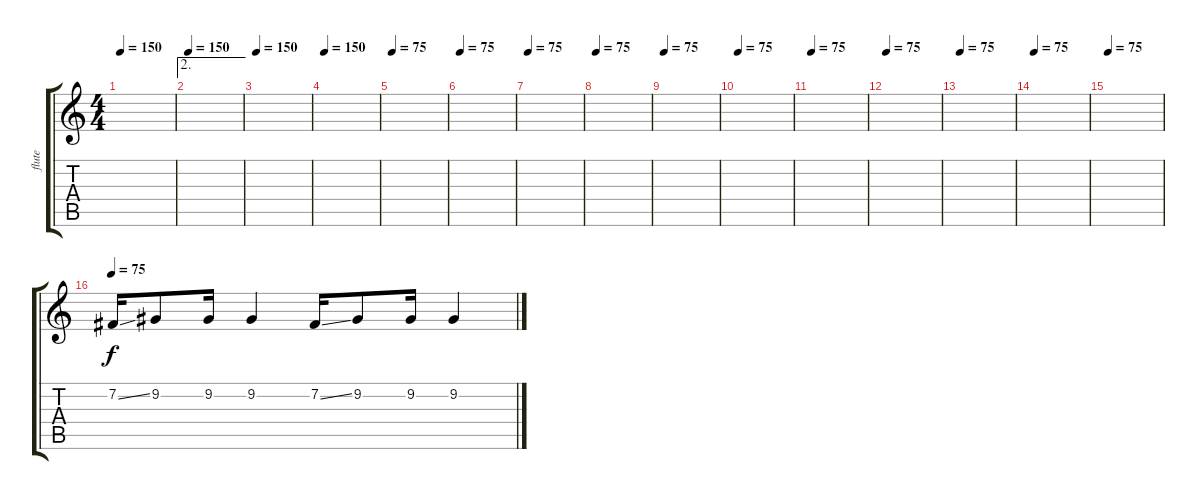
\track ("flute" "flute") {instrument flute}
\staff {score tabs}
\tuning (E4 B3 G3 D3 A2 E2) {hide}
\ts (4 4)
\tempo 150
\clef g2
\ks c
|
\ae 2
\tempo 150
|
\tempo 150
|
\tempo 75
\tempo 150
|
\tempo 75
|
\tempo 75
|
\tempo 75
|
\tempo 75
|
\tempo 75
|
\tempo 75
|
\tempo 75
|
\tempo 75
|
\tempo 75
|
\tempo 75
|
\tempo 75
|
\tempo 75
7.2{ss}.16 9.2.8 9.2.16 9.2.4 7.2{ss}.16 9.2.8 9.2.16 9.2{ss}.4
